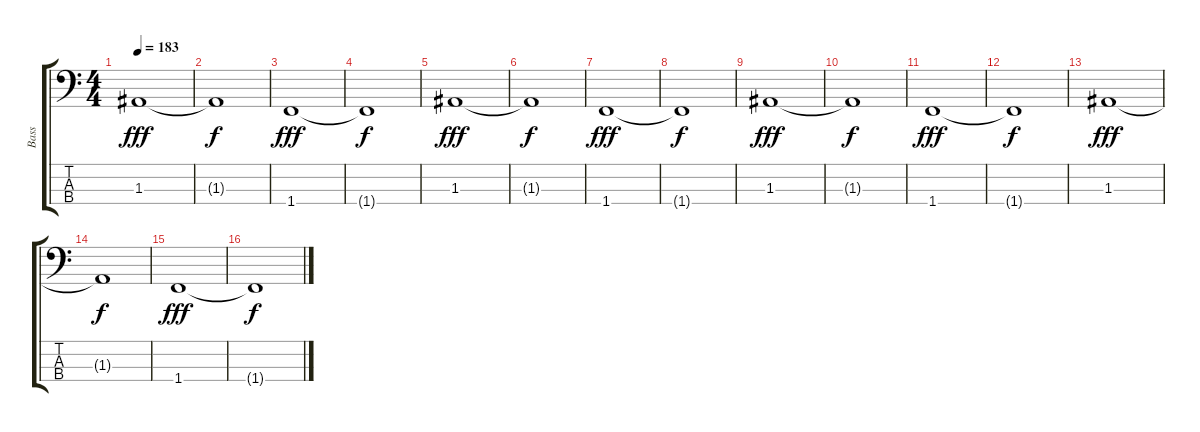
\track ("Bass" "Bass") {instrument fretlessbass}
\staff {score tabs}
\tuning (G2 D2 A1 E1) {hide}
\ts (4 4)
\tempo 183
\clef f4
\ks c
1.3.1{dy fff} |
1.3{t}.1{dy f} |
1.4.1{dy fff} |
1.4{t}.1{dy f} |
1.3.1{dy fff} |
1.3{t}.1{dy f} |
1.4.1{dy fff} |
1.4{t}.1{dy f} |
1.3.1{dy fff} |
1.3{t}.1{dy f} |
1.4.1{dy fff} |
1.4{t}.1{dy f} |
1.3.1{dy fff} |
1.3{t}.1{dy f} |
1.4.1{dy fff} |
1.4{t}.1{dy f}
